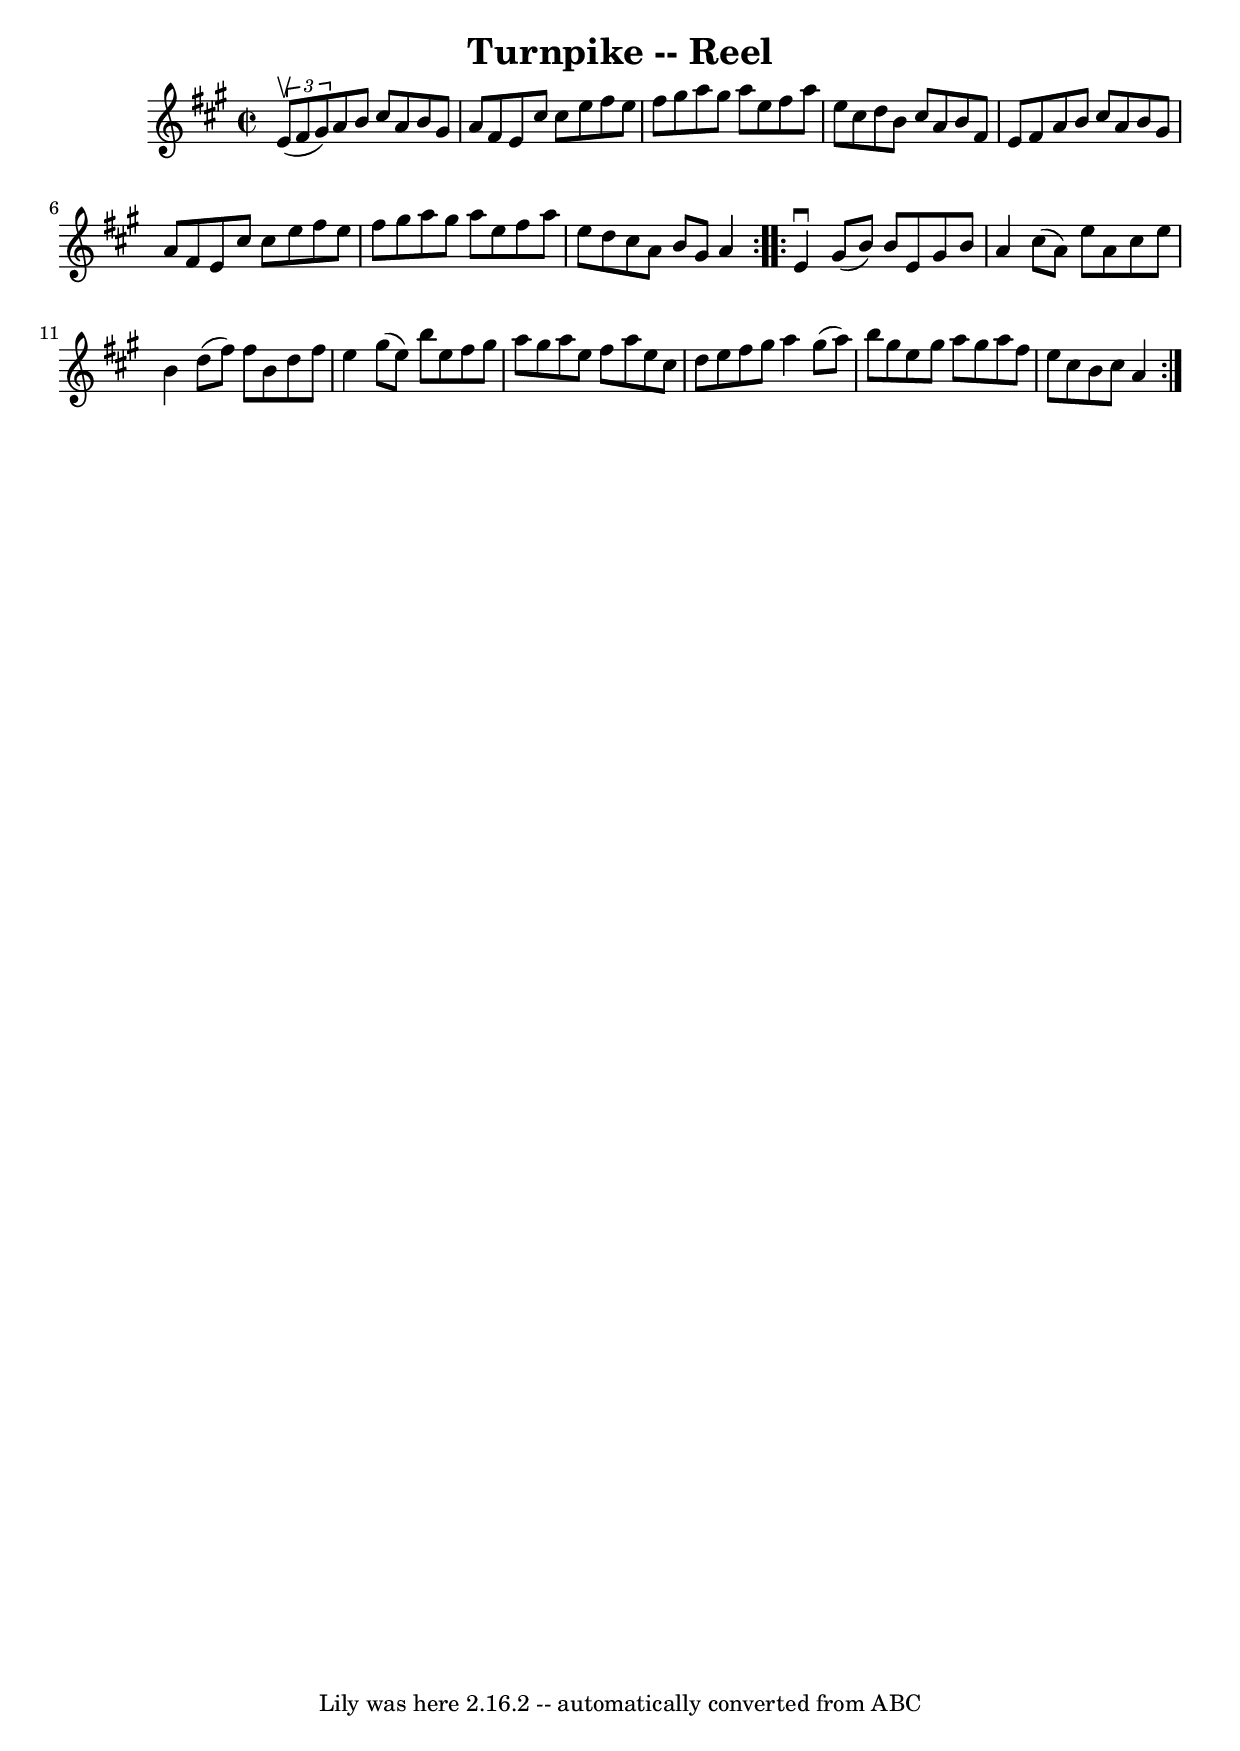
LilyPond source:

\version "2.16.2"
\include "Mammoth.ily"
\header {
	%% book = "Ryan's Mammoth Collection"
	crossRefNumber = "1"
	footnotes = "\\\\49"
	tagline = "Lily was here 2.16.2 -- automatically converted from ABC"
	title = "Turnpike -- Reel"
}
voicedefault =  {


\repeat volta 2 {
\override Staff.TimeSignature #'style = #'C
 \time 2/2 
\key a \major   \times 2/3 { e'8^\upbow(fis'8 gis'8) } 
|
 a'8 b'8 cis''8 a'8 b'8 gis'8 a'8 fis'8    
|
 e'8 cis''8 cis''8 e''8 fis''8 e''8 fis''8    
gis''8    |
 a''8 gis''8 a''8 e''8 fis''8 a''8 e''8   
 cis''8    |
 d''8 b'8 cis''8 a'8 b'8 fis'8 e'8    
fis'8    |
 a'8 b'8 cis''8 a'8 b'8 gis'8 a'8    
fis'8    |
 e'8 cis''8 cis''8 e''8 fis''8 e''8 fis''8 
 gis''8    |
 a''8 gis''8 a''8 e''8 fis''8 a''8    
e''8 d''8    |
 cis''8 a'8 b'8 gis'8 a'4    }     
\repeat volta 2 { e'4^\downbow gis'8 (b'8) b'8 e'8 gis'8    
b'8    |
 a'4 cis''8 (a'8) e''8 a'8 cis''8 e''8    
|
 b'4 d''8 (fis''8) fis''8 b'8 d''8 fis''8    
|
 e''4 gis''8 (e''8) b''8 e''8 fis''8 gis''8    
|
 a''8 gis''8 a''8 e''8 fis''8 a''8 e''8 cis''8 
   |
 d''8 e''8 fis''8 gis''8 a''4 gis''8 (a''8)   
|
 b''8 gis''8 e''8 gis''8 a''8 gis''8 a''8 fis''8 
   |
 e''8 cis''8 b'8 cis''8 a'4    }   
}

\score{
    <<

	\context Staff="default"
	{
	    \voicedefault 
	}

    >>
	\layout {
	}
	\midi {}
}
